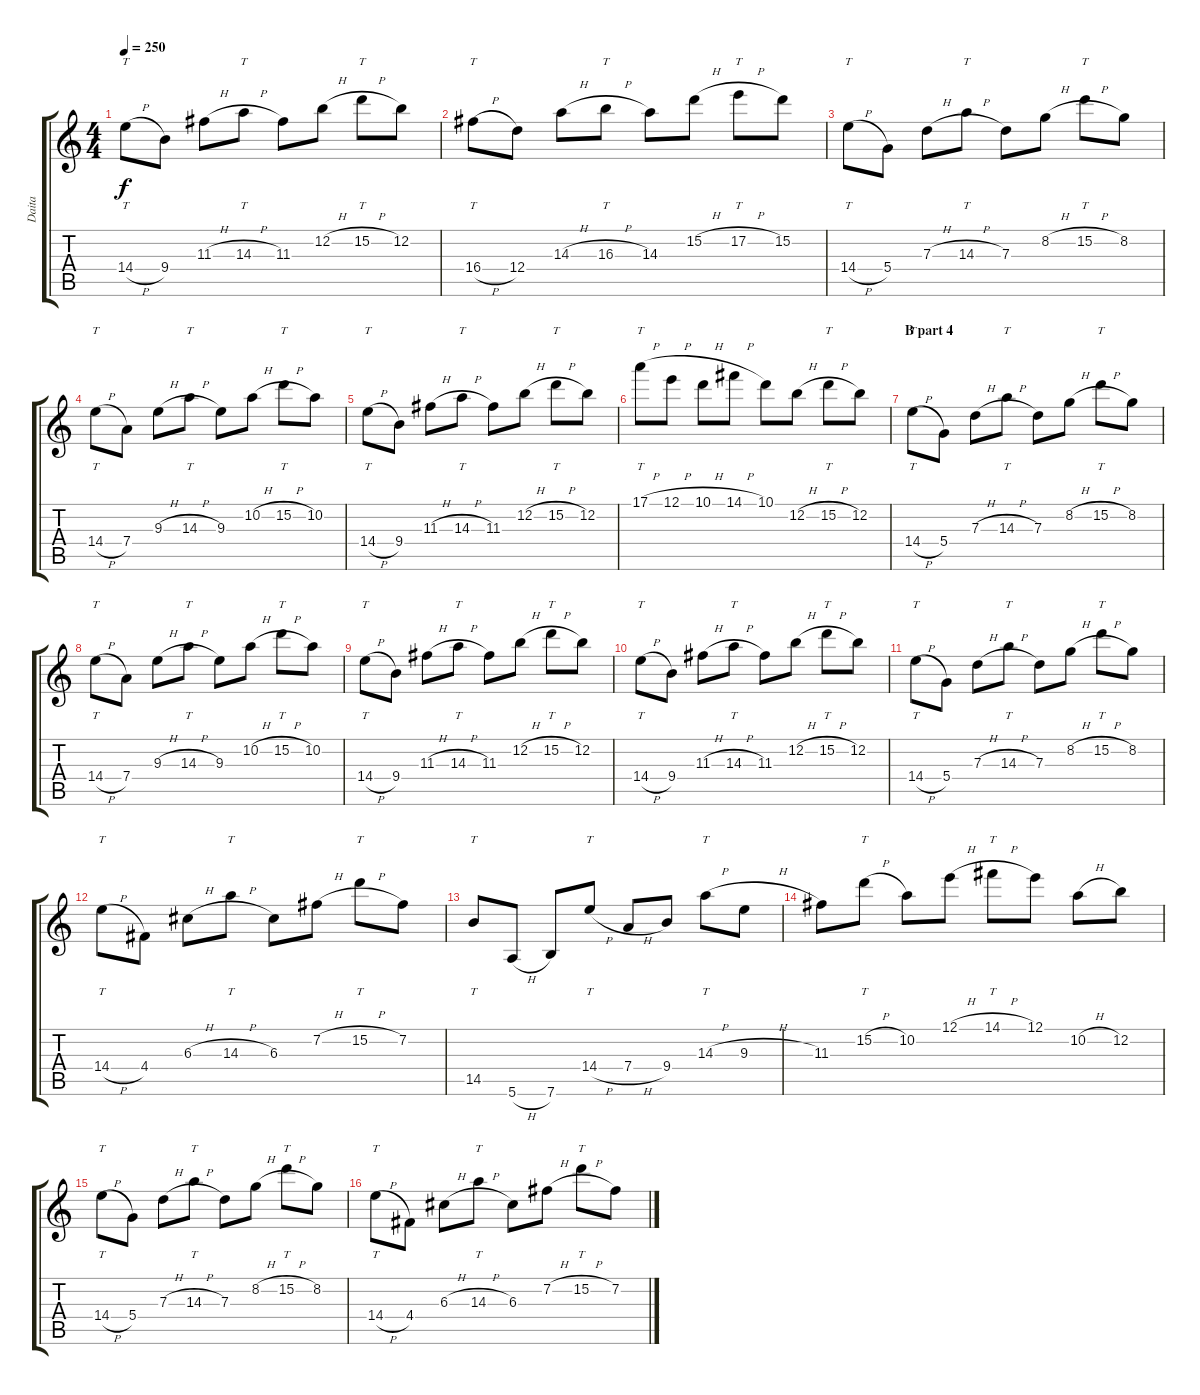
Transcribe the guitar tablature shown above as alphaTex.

\track ("Daita" "Daita") {instrument distortionguitar}
\staff {score tabs}
\tuning (E4 B3 G3 D3 A2 E2) {hide}
\ts (4 4)
\tempo 250
\clef g2
\ks c
14.4{h}.8{tt dy f} 9.4.8 11.3{h}.8 14.3{h}.8{tt} 11.3.8 12.2{h}.8 15.2{h}.8{tt} 12.2.8 |
16.4{h}.8{tt} 12.4.8 14.3{h}.8 16.3{h}.8{tt} 14.3.8 15.2{h}.8 17.2{h}.8{tt} 15.2.8 |
14.4{h}.8{tt} 5.4.8 7.3{h}.8 14.3{h}.8{tt} 7.3.8 8.2{h}.8 15.2{h}.8{tt} 8.2.8 |
14.4{h}.8{tt} 7.4.8 9.3{h}.8 14.3{h}.8{tt} 9.3.8 10.2{h}.8 15.2{h}.8{tt} 10.2.8 |
14.4{h}.8{tt} 9.4.8 11.3{h}.8 14.3{h}.8{tt} 11.3.8 12.2{h}.8 15.2{h}.8{tt} 12.2.8 |
17.1{h}.8{tt} 12.1{h}.8 10.1{h}.8 14.1{h}.8 10.1.8 12.2{h}.8 15.2{h}.8{tt} 12.2.8 |
\section ("" "B part 4")
14.4{h}.8{tt} 5.4.8 7.3{h}.8 14.3{h}.8{tt} 7.3.8 8.2{h}.8 15.2{h}.8{tt} 8.2.8 |
14.4{h}.8{tt} 7.4.8 9.3{h}.8 14.3{h}.8{tt} 9.3.8 10.2{h}.8 15.2{h}.8{tt} 10.2.8 |
14.4{h}.8{tt} 9.4.8 11.3{h}.8 14.3{h}.8{tt} 11.3.8 12.2{h}.8 15.2{h}.8{tt} 12.2.8 |
14.4{h}.8{tt} 9.4.8 11.3{h}.8 14.3{h}.8{tt} 11.3.8 12.2{h}.8 15.2{h}.8{tt} 12.2.8 |
14.4{h}.8{tt} 5.4.8 7.3{h}.8 14.3{h}.8{tt} 7.3.8 8.2{h}.8 15.2{h}.8{tt} 8.2.8 |
14.4{h}.8{tt} 4.4.8 6.3{h}.8 14.3{h}.8{tt} 6.3.8 7.2{h}.8 15.2{h}.8{tt} 7.2.8 |
14.5.8{tt} 5.6{h}.8 7.6.8 14.4{h}.8{tt} 7.4{h}.8 9.4.8 14.3{h}.8{tt} 9.3{h}.8 |
11.3.8 15.2{h}.8{tt} 10.2.8 12.1{h}.8 14.1{h}.8{tt} 12.1.8 10.2{h}.8 12.2.8 |
14.4{h}.8{tt} 5.4.8 7.3{h}.8 14.3{h}.8{tt} 7.3.8 8.2{h}.8 15.2{h}.8{tt} 8.2.8 |
14.4{h}.8{tt} 4.4.8 6.3{h}.8 14.3{h}.8{tt} 6.3.8 7.2{h}.8 15.2{h}.8{tt} 7.2.8
